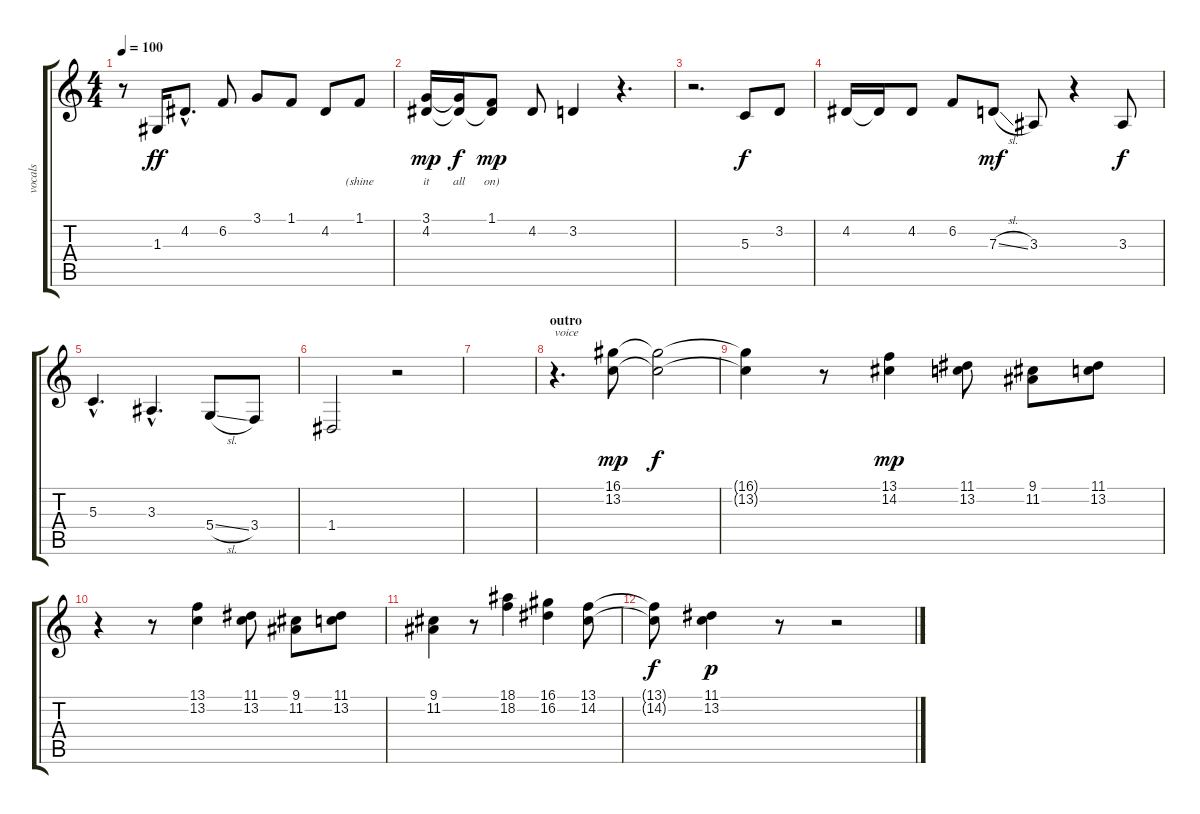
\track ("vocals" "vocals") {instrument flute}
\staff {score tabs}
\tuning (E4 B3 G3 D3 A2 E2) {hide}
\ts (4 4)
\tempo 100
\clef g2
\ks c
r.8{dy mf} 1.3.16{lyrics (0 "") lyrics (1 "") lyrics (2 "") lyrics (3 "") lyrics (4 "") dy ff} 4.2{hac}.8{d lyrics (0 "") lyrics (1 "") lyrics (2 "") lyrics (3 "") lyrics (4 "")} 6.2.8{lyrics (0 "") lyrics (1 "") lyrics (2 "") lyrics (3 "") lyrics (4 "")} 3.1.8{lyrics (0 "") lyrics (1 "") lyrics (2 "") lyrics (3 "") lyrics (4 "")} 1.1.8{lyrics (0 "") lyrics (1 "") lyrics (2 "") lyrics (3 "") lyrics (4 "")} 4.2.8{lyrics (0 "") lyrics (1 "") lyrics (2 "") lyrics (3 "") lyrics (4 "")} 1.1.8{lyrics (0 "") lyrics (1 "(shine") lyrics (2 "") lyrics (3 "") lyrics (4 "")} |
(3.1 4.2).16{lyrics (0 "") lyrics (1 "it") lyrics (2 "") lyrics (3 "") lyrics (4 "") dy mp} (3.1{t} 4.2{t}).16{lyrics (0 "") lyrics (1 "all") lyrics (2 "") lyrics (3 "") lyrics (4 "") dy f} (1.1 4.2{t}).8{lyrics (0 "") lyrics (1 "on)") lyrics (2 "") lyrics (3 "") lyrics (4 "") dy mp} 4.2.8 3.2.4 r.4{d} |
r.2{d} 5.3.8{dy f} 3.2.8 |
4.2.16 4.2{t}.16 4.2.8 6.2.8 7.3{sl}.8{dy mf} 3.3.8 r.4 3.3.8{dy f} |
5.3{hac}.4{d} 3.3{hac}.4{d} 5.4{sl}.8 3.4.8 |
1.4.2 r.2 |
|
\section ("" "outro")
r.4{d txt "voice"} (16.1 13.2).8{dy mp} (16.1{t} 13.2{t}).2{dy f} |
(16.1{t} 13.2{t}).4 r.8 (13.1 14.2).4{dy mp} (11.1 13.2).8 (9.1 11.2).8 (11.1 13.2).8 |
r.4 r.8 (13.1 13.2).4 (11.1 13.2).8 (9.1 11.2).8 (11.1 13.2).8 |
(9.1 11.2).4 r.8 (18.1 18.2).4 (16.1 16.2).4 (13.1 14.2).8 |
(13.1{t} 14.2{t}).8{dy f} (11.1 13.2).4{dy p} r.8 r.2
